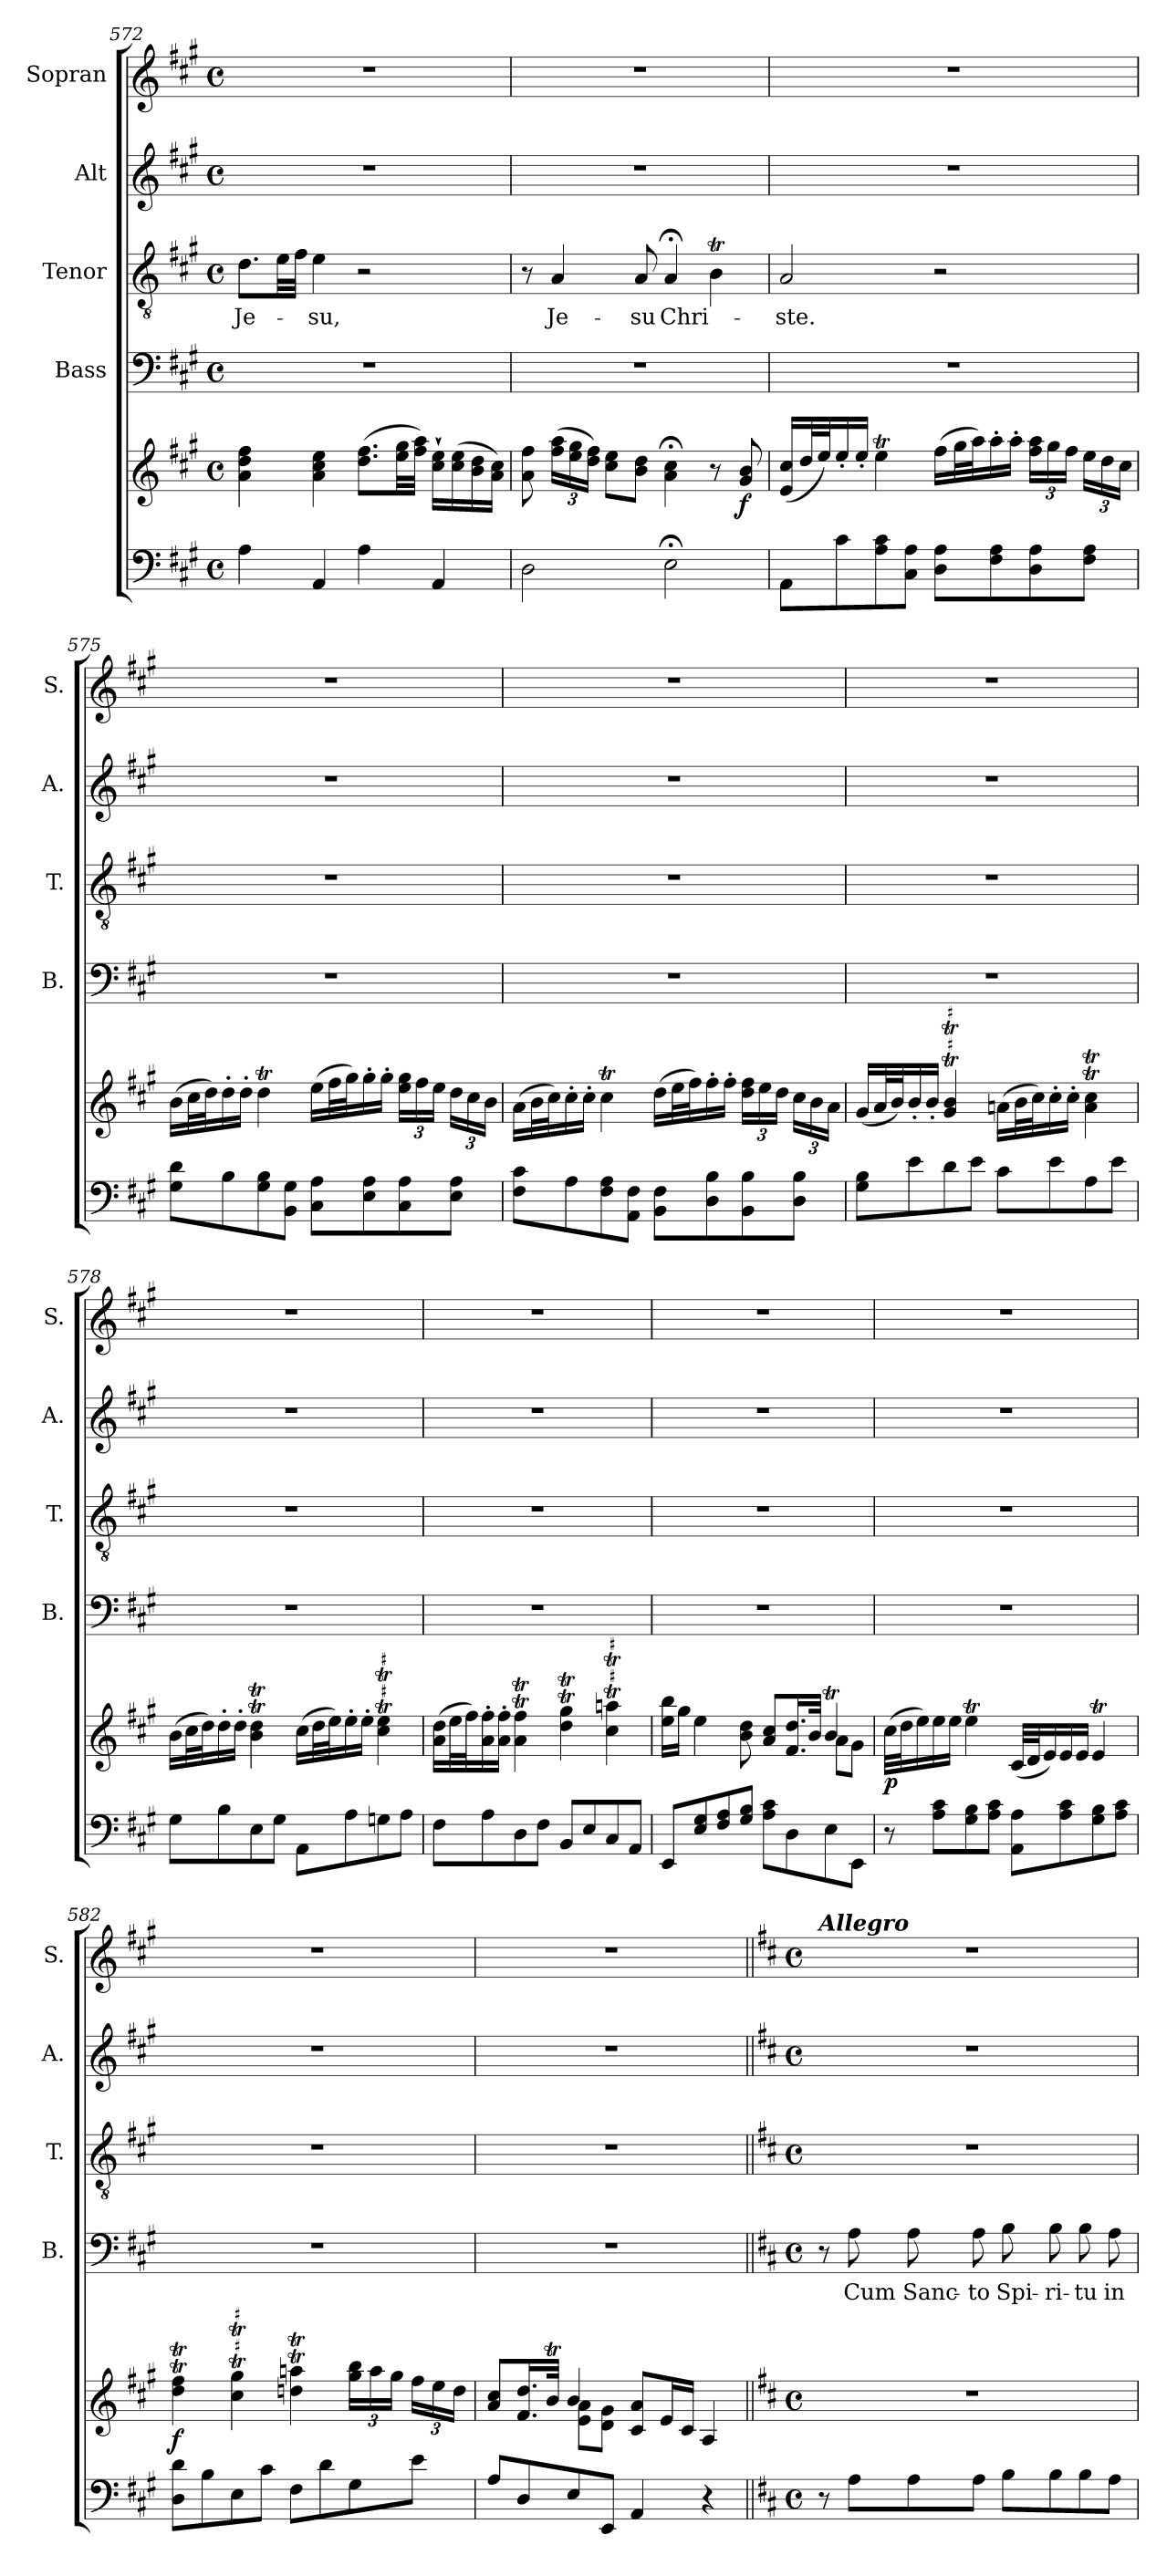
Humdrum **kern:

**kern	**kern	**dynam	**kern	**text	**kern	**text	**kern	**kern
*part5	*part5	*part5	*part4	*part4	*part3	*part3	*part2	*part1
*staff6	*staff5	*staff5/6	*staff4	*staff4	*staff3	*staff3	*staff2	*staff1
*	*	*	*I"Bass	*	*I"Tenor	*	*I"Alt	*I"Sopran
*	*	*	*I'B.	*	*I'T.	*	*I'A.	*I'S.
*clefF4	*clefG2	*	*clefF4	*	*clefGv2	*	*clefG2	*clefG2
*k[f#c#g#]	*k[f#c#g#]	*	*k[f#c#g#]	*	*k[f#c#g#]	*	*k[f#c#g#]	*k[f#c#g#]
*A:	*A:	*	*A:	*	*A:	*	*A:	*A:
*M4/4	*M4/4	*	*M4/4	*	*M4/4	*	*M4/4	*M4/4
*met(c)	*met(c)	*	*met(c)	*	*met(c)	*	*met(c)	*met(c)
=572	=572	=572	=572	=572	=572	=572	=572	=572
!	!	!	!	!	!	!LO:LY:b	!	!
4A\	4a\ 4dd\ 4ff#\	.	1r	.	8.d\L	Je-	1r	1r
.	.	.	.	.	32e\LL	.	.	.
.	.	.	.	.	32f#\JJJ	.	.	.
!	!	!	!	!	!	!LO:LY:b	!	!
4AA/	4a\ 4cc#\ 4ee\	.	.	.	4e\	-su,	.	.
4A\	(>8.dd\ 8.ff#\L	.	.	.	2r	.	.	.
.	32ee\ 32gg#\LL	.	.	.	.	.	.	.
.	32ff#\ 32aa\JJJ)	.	.	.	.	.	.	.
4AA/	16cc#\`> 16ee\`>LL	.	.	.	.	.	.	.
.	(>16cc#\ 16ee\	.	.	.	.	.	.	.
.	16b\ 16dd\	.	.	.	.	.	.	.
.	16a\ 16cc#\JJ)	.	.	.	.	.	.	.
!!LO:PB:g=z
=573	=573	=573	=573	=573	=573	=573	=573	=573
2D\	8a\ 8ff#\	.	1r	.	8r	.	1r	1r
*	*Xbrackettup	*	*	*	*	*	*	*
!	!	!	!	!	!	!LO:LY:b	!	!
.	(>24ff#\ 24aa\LL	.	.	.	4A/	Je-	.	.
.	24ee\ 24gg#\	.	.	.	.	.	.	.
.	24dd\ 24ff#\JJ)	.	.	.	.	.	.	.
.	8cc#\ 8ee\L	.	.	.	.	.	.	.
!	!	!	!	!	!	!LO:LY:b	!	!
.	8b\ 8dd\J	.	.	.	8A/	-su	.	.
!	!	!	!	!	!	!LO:LY:b	!	!
2E;<\	4a\;< 4cc#\;<	.	.	.	4A;</	Chri-	.	.
.	8r	.	.	.	4BT\	.	.	.
!	!	!LO:DY:b	!	!	!	!	!	!
.	8g#/ 8b/	f	.	.	.	.	.	.
=574	=574	=574	=574	=574	=574	=574	=574	=574
!	!	!	!	!	!	!LO:LY:b	!	!
8AA\L	(<16e/ 16cc#/LL	.	1r	.	2A/	-ste.	1r	1r
.	32dd/L	.	.	.	.	.	.	.
.	32ee/J)	.	.	.	.	.	.	.
8c#\	16ee'</	.	.	.	.	.	.	.
.	16ee'</JJ	.	.	.	.	.	.	.
8A\ 8c#\	4eeT\	.	.	.	.	.	.	.
8C#\ 8A\J	.	.	.	.	.	.	.	.
8D\ 8A\L	(>16ff#\LL	.	.	.	2r	.	.	.
.	32gg#\L	.	.	.	.	.	.	.
.	32aa\J)	.	.	.	.	.	.	.
8F#\ 8A\	16aa'>\	.	.	.	.	.	.	.
.	16aa'>\JJ	.	.	.	.	.	.	.
8D\ 8A\	24ff#\ 24aa\LL	.	.	.	.	.	.	.
.	24gg#\	.	.	.	.	.	.	.
.	24ff#\JJ	.	.	.	.	.	.	.
8F#\ 8A\J	24ee\LL	.	.	.	.	.	.	.
.	24dd\	.	.	.	.	.	.	.
.	24cc#\JJ	.	.	.	.	.	.	.
=575	=575	=575	=575	=575	=575	=575	=575	=575
8G#\ 8d\L	(>16b\LL	.	1r	.	1r	.	1r	1r
.	32cc#\L	.	.	.	.	.	.	.
.	32dd\J)	.	.	.	.	.	.	.
8B\	16dd'>\	.	.	.	.	.	.	.
.	16dd'>\JJ	.	.	.	.	.	.	.
8G#\ 8B\	4ddT\	.	.	.	.	.	.	.
8BB\ 8G#\J	.	.	.	.	.	.	.	.
8C#\ 8A\L	(>16ee\LL	.	.	.	.	.	.	.
.	32ff#\L	.	.	.	.	.	.	.
.	32gg#\J)	.	.	.	.	.	.	.
8E\ 8A\	16gg#'>\	.	.	.	.	.	.	.
.	16gg#'>\JJ	.	.	.	.	.	.	.
8C#\ 8A\	24ee\ 24gg#\LL	.	.	.	.	.	.	.
.	24ff#\	.	.	.	.	.	.	.
.	24ee\JJ	.	.	.	.	.	.	.
8E\ 8A\J	24dd\LL	.	.	.	.	.	.	.
.	24cc#\	.	.	.	.	.	.	.
.	24b\JJ	.	.	.	.	.	.	.
!!LO:LB:g=z
=576	=576	=576	=576	=576	=576	=576	=576	=576
8F#\ 8c#\L	(>16a\LL	.	1r	.	1r	.	1r	1r
.	32b\L	.	.	.	.	.	.	.
.	32cc#\J)	.	.	.	.	.	.	.
8A\	16cc#'>\	.	.	.	.	.	.	.
.	16cc#'>\JJ	.	.	.	.	.	.	.
8F#\ 8A\	4cc#t\	.	.	.	.	.	.	.
8AA\ 8F#\J	.	.	.	.	.	.	.	.
8BB\ 8F#\L	(>16dd\LL	.	.	.	.	.	.	.
.	32ee\L	.	.	.	.	.	.	.
.	32ff#\J)	.	.	.	.	.	.	.
8D\ 8B\	16ff#'>\	.	.	.	.	.	.	.
.	16ff#'>\JJ	.	.	.	.	.	.	.
8BB\ 8B\	24dd\ 24ff#\LL	.	.	.	.	.	.	.
.	24ee\	.	.	.	.	.	.	.
.	24dd\JJ	.	.	.	.	.	.	.
8D\ 8B\J	24cc#\LL	.	.	.	.	.	.	.
.	24b\	.	.	.	.	.	.	.
.	24a\JJ	.	.	.	.	.	.	.
=577	=577	=577	=577	=577	=577	=577	=577	=577
8G#\ 8B\L	(<16g#/LL	.	1r	.	1r	.	1r	1r
.	32a/L	.	.	.	.	.	.	.
.	32b/J)	.	.	.	.	.	.	.
8e\	16b'</	.	.	.	.	.	.	.
.	16b'</JJ	.	.	.	.	.	.	.
8d\	4g#/T 4b/T	.	.	.	.	.	.	.
8e\J	.	.	.	.	.	.	.	.
8c#\L	(>16a\LL	.	.	.	.	.	.	.
.	32b\L	.	.	.	.	.	.	.
.	32cc#\J)	.	.	.	.	.	.	.
8e\	16cc#'>\	.	.	.	.	.	.	.
.	16cc#'>\JJ	.	.	.	.	.	.	.
8A\	4a\T 4cc#\T	.	.	.	.	.	.	.
8e\J	.	.	.	.	.	.	.	.
!!LO:PB:g=z
=578	=578	=578	=578	=578	=578	=578	=578	=578
8G#\L	(>16b\LL	.	1r	.	1r	.	1r	1r
.	32cc#\L	.	.	.	.	.	.	.
.	32dd\J)	.	.	.	.	.	.	.
8B\	16dd'>\	.	.	.	.	.	.	.
.	16dd'>\JJ	.	.	.	.	.	.	.
8E\	4b\T 4dd\T	.	.	.	.	.	.	.
8G#\J	.	.	.	.	.	.	.	.
8AA\L	(>16cc#\LL	.	.	.	.	.	.	.
.	32dd\L	.	.	.	.	.	.	.
.	32ee\J)	.	.	.	.	.	.	.
8A\	16ee'>\	.	.	.	.	.	.	.
.	16ee'>\JJ	.	.	.	.	.	.	.
8Gn\	4cc#\T 4ee\T	.	.	.	.	.	.	.
8A\J	.	.	.	.	.	.	.	.
=579	=579	=579	=579	=579	=579	=579	=579	=579
8F#\L	(>16a\ 16dd\LL	.	1r	.	1r	.	1r	1r
.	32ee\L	.	.	.	.	.	.	.
.	32ff#\J)	.	.	.	.	.	.	.
8A\	16a\'> 16ff#\'>	.	.	.	.	.	.	.
.	16a\'> 16ff#\'>JJ	.	.	.	.	.	.	.
8D\	4a\T 4ff#\T	.	.	.	.	.	.	.
8F#\J	.	.	.	.	.	.	.	.
8BB/L	4dd\T 4gg#\T	.	.	.	.	.	.	.
8E/	.	.	.	.	.	.	.	.
8C#/	4cc#\T 4aa\T	.	.	.	.	.	.	.
8AA/J	.	.	.	.	.	.	.	.
=580	=580	=580	=580	=580	=580	=580	=580	=580
*	*^	*	*	*	*	*	*	*
8EE/L	16ee\ 16bb\LL	2ryy	.	1r	.	1r	.	1r	1r
.	16gg#\JJ	.	.	.	.	.	.	.	.
8E/ 8G#/	4ee\	.	.	.	.	.	.	.	.
8F#/ 8A/	.	.	.	.	.	.	.	.	.
8G#/ 8B/J	8b\ 8dd\	.	.	.	.	.	.	.	.
8A\ 8c#\L	8a/ 8cc#/L	4ryy	.	.	.	.	.	.	.
8D\	16.f#/ 16.dd/L	.	.	.	.	.	.	.	.
.	32b/JJk	.	.	.	.	.	.	.	.
8E\	4bT/	8a\L	.	.	.	.	.	.	.
8EE\J	.	8g#\J	.	.	.	.	.	.	.
!!LO:LB:g=z
=581	=581	=581	=581	=581	=581	=581	=581	=581	=581
!	!	!	!LO:DY:b	!	!	!	!	!	!
*	*v	*v	*	*	*	*	*	*	*
8r	(>32cc#\LLL	p	1r	.	1r	.	1r	1r
.	32dd\J	.	.	.	.	.	.	.
.	16ee\)	.	.	.	.	.	.	.
8A\ 8c#\L	16ee\	.	.	.	.	.	.	.
.	16ee\JJ	.	.	.	.	.	.	.
8G#\ 8B\	4eeT\	.	.	.	.	.	.	.
8A\ 8c#\J	.	.	.	.	.	.	.	.
8AA\ 8A\L	(<32c#/LLL	.	.	.	.	.	.	.
.	32d/J	.	.	.	.	.	.	.
.	16e/)	.	.	.	.	.	.	.
8A\ 8c#\	16e/	.	.	.	.	.	.	.
.	16e/JJ	.	.	.	.	.	.	.
8G#\ 8B\	4eT/	.	.	.	.	.	.	.
8A\ 8c#\J	.	.	.	.	.	.	.	.
=582	=582	=582	=582	=582	=582	=582	=582	=582
!	!	!LO:DY:b	!	!	!	!	!	!
8D\ 8d\L	4dd\T 4ff#\T	f	1r	.	1r	.	1r	1r
8B\	.	.	.	.	.	.	.	.
8E\	4cc#\T 4gg#\T	.	.	.	.	.	.	.
8c#\J	.	.	.	.	.	.	.	.
8F#\L	4dd\T 4aa\T	.	.	.	.	.	.	.
8d\	.	.	.	.	.	.	.	.
8G#\	24gg#\ 24bb\LL	.	.	.	.	.	.	.
.	24aa\	.	.	.	.	.	.	.
.	24gg#\JJ	.	.	.	.	.	.	.
8e\J	24ff#\LL	.	.	.	.	.	.	.
.	24ee\	.	.	.	.	.	.	.
.	24dd\JJ	.	.	.	.	.	.	.
=583	=583	=583	=583	=583	=583	=583	=583	=583
*	*^	*	*	*	*	*	*	*
8A/L	8a/ 8cc#/L	4ryy	.	1r	.	1r	.	1r	1r
8D/	16.f#/ 16.dd/L	.	.	.	.	.	.	.	.
.	32bT/JJk	.	.	.	.	.	.	.	.
8E/	4b/	8e\ 8a\L	.	.	.	.	.	.	.
8EE/J	.	8d\ 8g#\J	.	.	.	.	.	.	.
4AA/	8c#/ 8a/L	2ryy	.	.	.	.	.	.	.
.	16e/L	.	.	.	.	.	.	.	.
.	16c#/JJ	.	.	.	.	.	.	.	.
4r	4A/	.	.	.	.	.	.	.	.
*	*v	*v	*	*	*	*	*	*	*
!!LO:PB:g=z
=584||	=584||	=584||	=584||	=584||	=584||	=584||	=584||	=584||
*k[f#c#]	*k[f#c#]	*	*k[f#c#]	*	*k[f#c#]	*	*k[f#c#]	*k[f#c#]
*D:	*D:	*	*D:	*	*D:	*	*D:	*D:
*M4/4	*M4/4	*	*M4/4	*	*M4/4	*	*M4/4	*M4/4
*met(c)	*met(c)	*	*met(c)	*	*met(c)	*	*met(c)	*met(c)
!	!	!	!	!	!	!	!	!LO:TX:a:Bi:t=Allegro
8r	1r	.	8r	.	1r	.	1r	1r
!	!	!	!	!LO:LY:b	!	!	!	!
8A\L	.	.	8A\	Cum	.	.	.	.
!	!	!	!	!LO:LY:b	!	!	!	!
8A\	.	.	8A\	Sanc-	.	.	.	.
!	!	!	!	!LO:LY:b	!	!	!	!
8A\J	.	.	8A\	-to	.	.	.	.
!	!	!	!	!LO:LY:b	!	!	!	!
8B\L	.	.	8B\	Spi-	.	.	.	.
!	!	!	!	!LO:LY:b	!	!	!	!
8B\	.	.	8B\	-ri-	.	.	.	.
!	!	!	!	!LO:LY:b	!	!	!	!
8B\	.	.	8B\	-tu	.	.	.	.
!	!	!	!	!LO:LY:b	!	!	!	!
8A\J	.	.	8A\	in	.	.	.	.
=	=	=	=	=	=	=	=	=
*-	*-	*-	*-	*-	*-	*-	*-	*-
